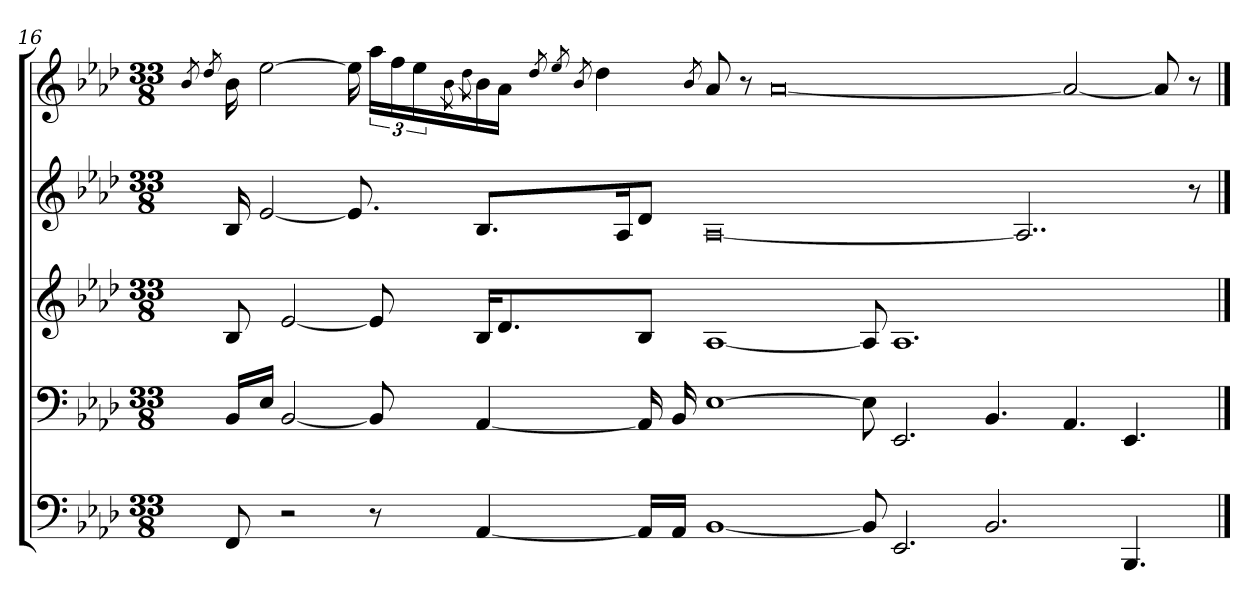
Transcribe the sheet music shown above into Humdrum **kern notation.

**kern	**kern	**kern	**kern	**kern
*part5	*part4	*part3	*part2	*part1
*staff5	*staff4	*staff3	*staff2	*staff1
*clefF4	*clefF4	*clefG2	*clefG2	*clefG2
*k[b-e-a-d-]	*k[b-e-a-d-]	*k[b-e-a-d-]	*k[b-e-a-d-]	*k[b-e-a-d-]
*M33/8	*M33/8	*M33/8	*M33/8	*M33/8
=16	=16	=16	=16	=16
.	.	.	.	8qb-
.	.	.	.	8qdd-
8FF	16BB-/LL	8B-	16B-	16b-
.	16E-/JJ	.	[2e-	[2ee-
2r	[2BB-	[2e-	.	.
.	.	.	8.e-]	16ee-]
8r	8BB-]	8e-]	.	24aa-\LL
.	.	.	.	24ff\
.	.	.	.	24ee-\
.	.	.	.	8qb-\
.	.	.	.	8qdd-\
[4AA-	[4AA-	16B-/KL	8.B-/L	16b-\
.	.	8.d-/	.	16a-\JJ
.	.	.	.	8qdd-
.	.	.	.	8qee-
.	.	.	.	8qb-
.	.	.	.	4dd-
.	.	.	16A-/K	.
16AA-/LL]	16AA-]	8B-/J	8d-/J	.
16AA-/JJ	16BB-	.	.	.
.	.	.	.	8qb-
[1BB-	[1E-	[1A-	[0A-	8a-
.	.	.	.	8r
.	.	.	.	[0a-
8BB-]	8E-]	8A-]	.	.
2.EE-	2.EE-	1.A-	.	.
2.BB-	4.BB-	.	.	.
.	.	.	2..A-]	.
.	4.AA-	.	.	2a-_
4.BBB-	4.EE-	4.ryy	.	.
.	.	.	.	8a-]
.	.	.	8r	8r
==	==	==	==	==
*-	*-	*-	*-	*-
